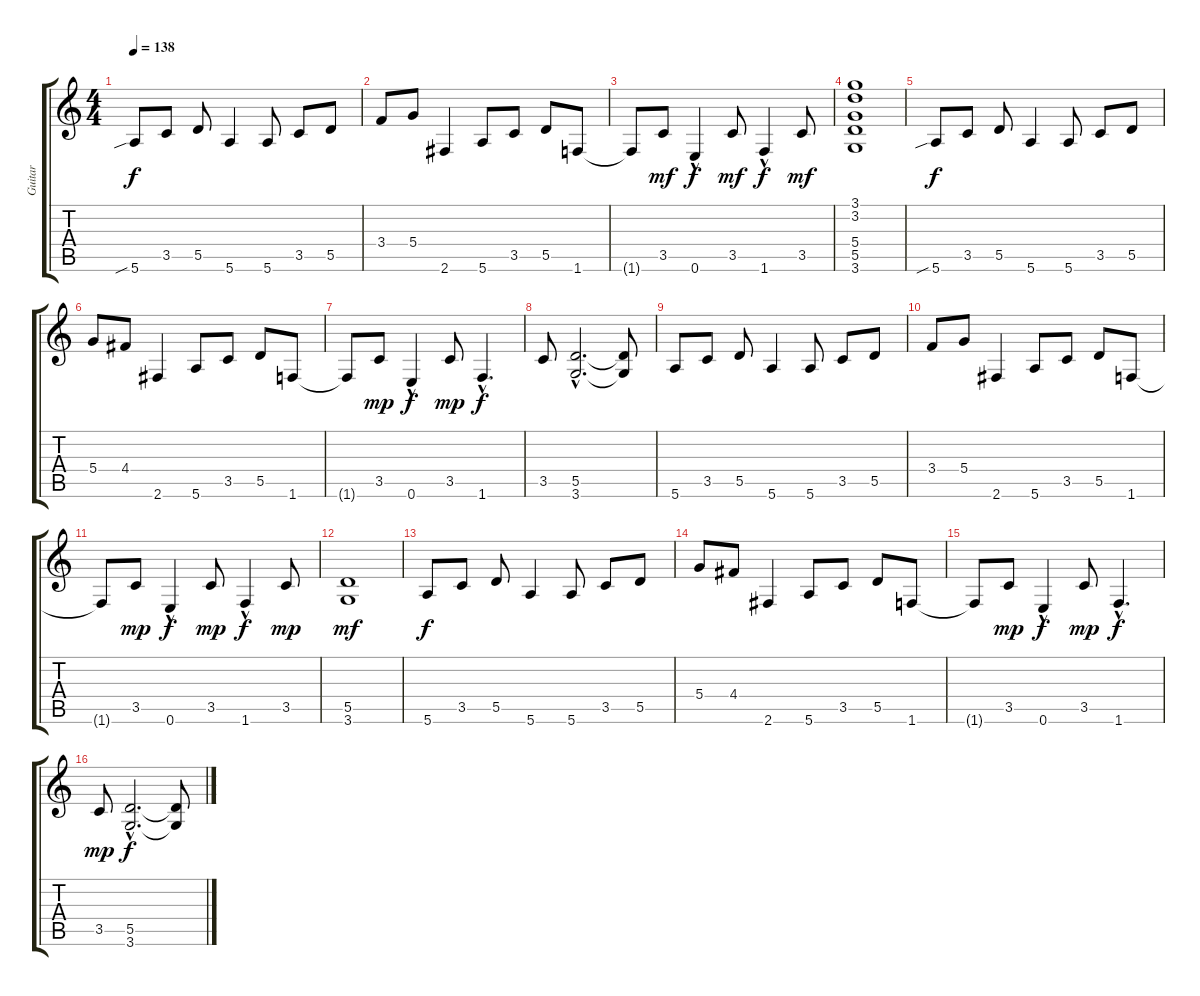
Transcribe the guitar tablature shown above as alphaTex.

\track ("Guitar" "Guitar") {instrument distortionguitar}
\staff {score tabs}
\tuning (E4 B3 G3 D3 A2 E2) {hide}
\ts (4 4)
\tempo 138
\clef g2
\ks c
5.6{sib}.8{dy f instrument distortionguitar} 3.5.8 5.5.8 5.6.4 5.6.8 3.5.8 5.5.8 |
3.4.8 5.4.8 2.6.4 5.6.8 3.5.8 5.5.8 1.6.8 |
1.6{t}.8 3.5.8{dy mf} 0.6{hac}.4{dy f} 3.5.8{dy mf} 1.6{hac}.4{dy f} 3.5.8{dy mf} |
(3.1 3.2 5.4 5.5 3.6).1 |
5.6{sib}.8{dy f} 3.5.8 5.5.8 5.6.4 5.6.8 3.5.8 5.5.8 |
5.4.8 4.4.8 2.6.4 5.6.8 3.5.8 5.5.8 1.6.8 |
1.6{t}.8 3.5.8{dy mp} 0.6{hac}.4{dy f} 3.5.8{dy mp} 1.6{hac}.4{d dy f} |
3.5.8 (5.5{hac} 3.6{hac}).2{d} (5.5{t} 3.6{t}).8 |
5.6.8 3.5.8 5.5.8 5.6.4 5.6.8 3.5.8 5.5.8 |
3.4.8 5.4.8 2.6.4 5.6.8 3.5.8 5.5.8 1.6.8 |
1.6{t}.8 3.5.8{dy mp} 0.6{hac}.4{dy f} 3.5.8{dy mp} 1.6{hac}.4{dy f} 3.5.8{dy mp} |
(5.5 3.6).1{dy mf} |
5.6.8{dy f} 3.5.8 5.5.8 5.6.4 5.6.8 3.5.8 5.5.8 |
5.4.8 4.4.8 2.6.4 5.6.8 3.5.8 5.5.8 1.6.8 |
1.6{t}.8 3.5.8{dy mp} 0.6{hac}.4{dy f} 3.5.8{dy mp} 1.6{hac}.4{d dy f} |
3.5.8{dy mp} (5.5{hac} 3.6{hac}).2{d dy f} (5.5{t} 3.6{t}).8
